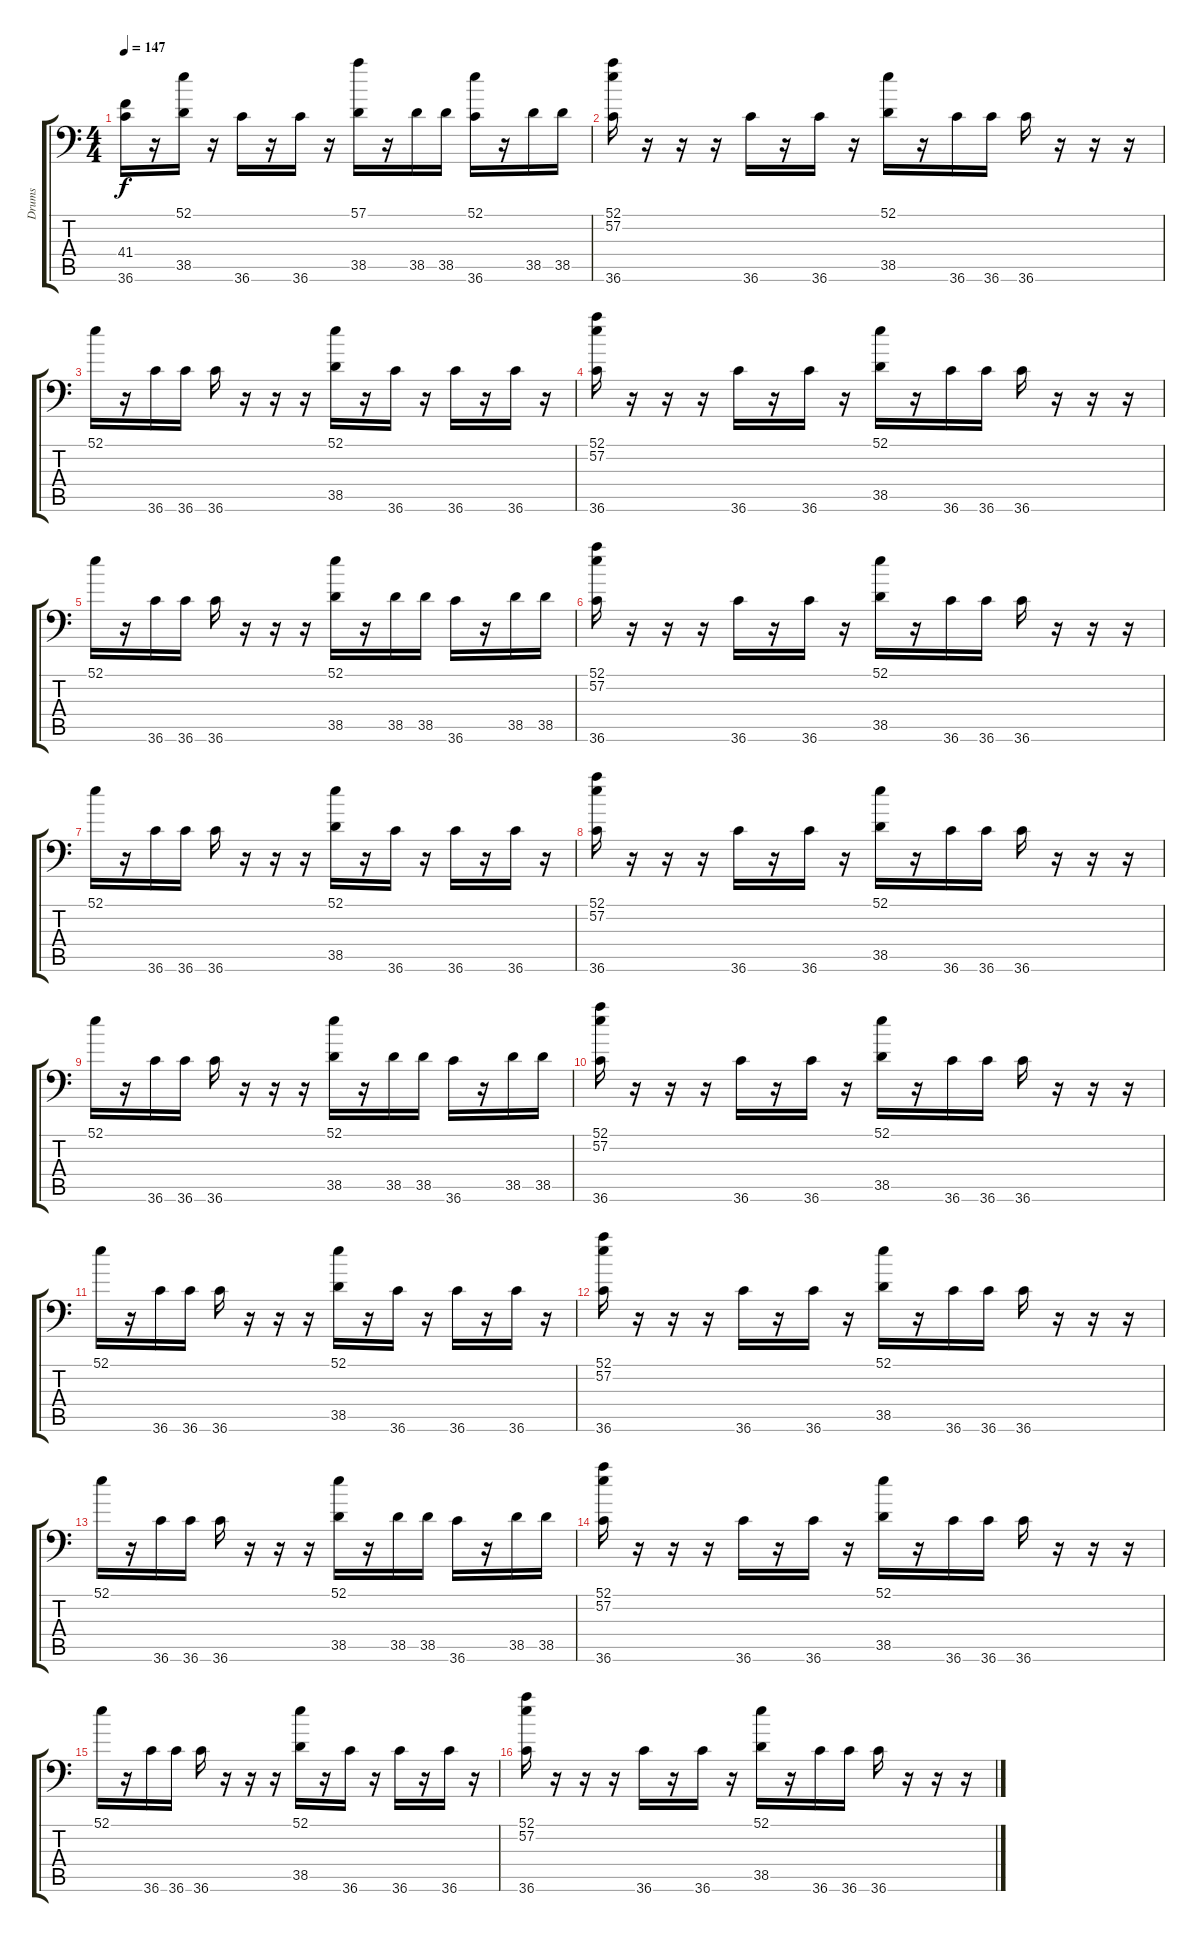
\track ("Drums" "Drums") {instrument acousticgrandpiano}
\staff {score tabs}
\tuning (C-1 C-1 C-1 C-1 C-1 C-1) {hide}
\ts (4 4)
\tempo 147
\clef f4
\ks c
(41.4 36.6).16{dy f} r.16 (52.1 38.5).16 r.16 36.6.16 r.16 36.6.16 r.16 (57.1 38.5).16 r.16 38.5.16 38.5.16 (52.1 36.6).16 r.16 38.5.16 38.5.16 |
(52.1 57.2 36.6).16 r.16 r.16 r.16 36.6.16 r.16 36.6.16 r.16 (52.1 38.5).16 r.16 36.6.16 36.6.16 36.6.16 r.16 r.16 r.16 |
52.1.16 r.16 36.6.16 36.6.16 36.6.16 r.16 r.16 r.16 (52.1 38.5).16 r.16 36.6.16 r.16 36.6.16 r.16 36.6.16 r.16 |
(52.1 57.2 36.6).16 r.16 r.16 r.16 36.6.16 r.16 36.6.16 r.16 (52.1 38.5).16 r.16 36.6.16 36.6.16 36.6.16 r.16 r.16 r.16 |
52.1.16 r.16 36.6.16 36.6.16 36.6.16 r.16 r.16 r.16 (52.1 38.5).16 r.16 38.5.16 38.5.16 36.6.16 r.16 38.5.16 38.5.16 |
(52.1 57.2 36.6).16 r.16 r.16 r.16 36.6.16 r.16 36.6.16 r.16 (52.1 38.5).16 r.16 36.6.16 36.6.16 36.6.16 r.16 r.16 r.16 |
52.1.16 r.16 36.6.16 36.6.16 36.6.16 r.16 r.16 r.16 (52.1 38.5).16 r.16 36.6.16 r.16 36.6.16 r.16 36.6.16 r.16 |
(52.1 57.2 36.6).16 r.16 r.16 r.16 36.6.16 r.16 36.6.16 r.16 (52.1 38.5).16 r.16 36.6.16 36.6.16 36.6.16 r.16 r.16 r.16 |
52.1.16 r.16 36.6.16 36.6.16 36.6.16 r.16 r.16 r.16 (52.1 38.5).16 r.16 38.5.16 38.5.16 36.6.16 r.16 38.5.16 38.5.16 |
(52.1 57.2 36.6).16 r.16 r.16 r.16 36.6.16 r.16 36.6.16 r.16 (52.1 38.5).16 r.16 36.6.16 36.6.16 36.6.16 r.16 r.16 r.16 |
52.1.16 r.16 36.6.16 36.6.16 36.6.16 r.16 r.16 r.16 (52.1 38.5).16 r.16 36.6.16 r.16 36.6.16 r.16 36.6.16 r.16 |
(52.1 57.2 36.6).16 r.16 r.16 r.16 36.6.16 r.16 36.6.16 r.16 (52.1 38.5).16 r.16 36.6.16 36.6.16 36.6.16 r.16 r.16 r.16 |
52.1.16 r.16 36.6.16 36.6.16 36.6.16 r.16 r.16 r.16 (52.1 38.5).16 r.16 38.5.16 38.5.16 36.6.16 r.16 38.5.16 38.5.16 |
(52.1 57.2 36.6).16 r.16 r.16 r.16 36.6.16 r.16 36.6.16 r.16 (52.1 38.5).16 r.16 36.6.16 36.6.16 36.6.16 r.16 r.16 r.16 |
52.1.16 r.16 36.6.16 36.6.16 36.6.16 r.16 r.16 r.16 (52.1 38.5).16 r.16 36.6.16 r.16 36.6.16 r.16 36.6.16 r.16 |
(52.1 57.2 36.6).16 r.16 r.16 r.16 36.6.16 r.16 36.6.16 r.16 (52.1 38.5).16 r.16 36.6.16 36.6.16 36.6.16 r.16 r.16 r.16
